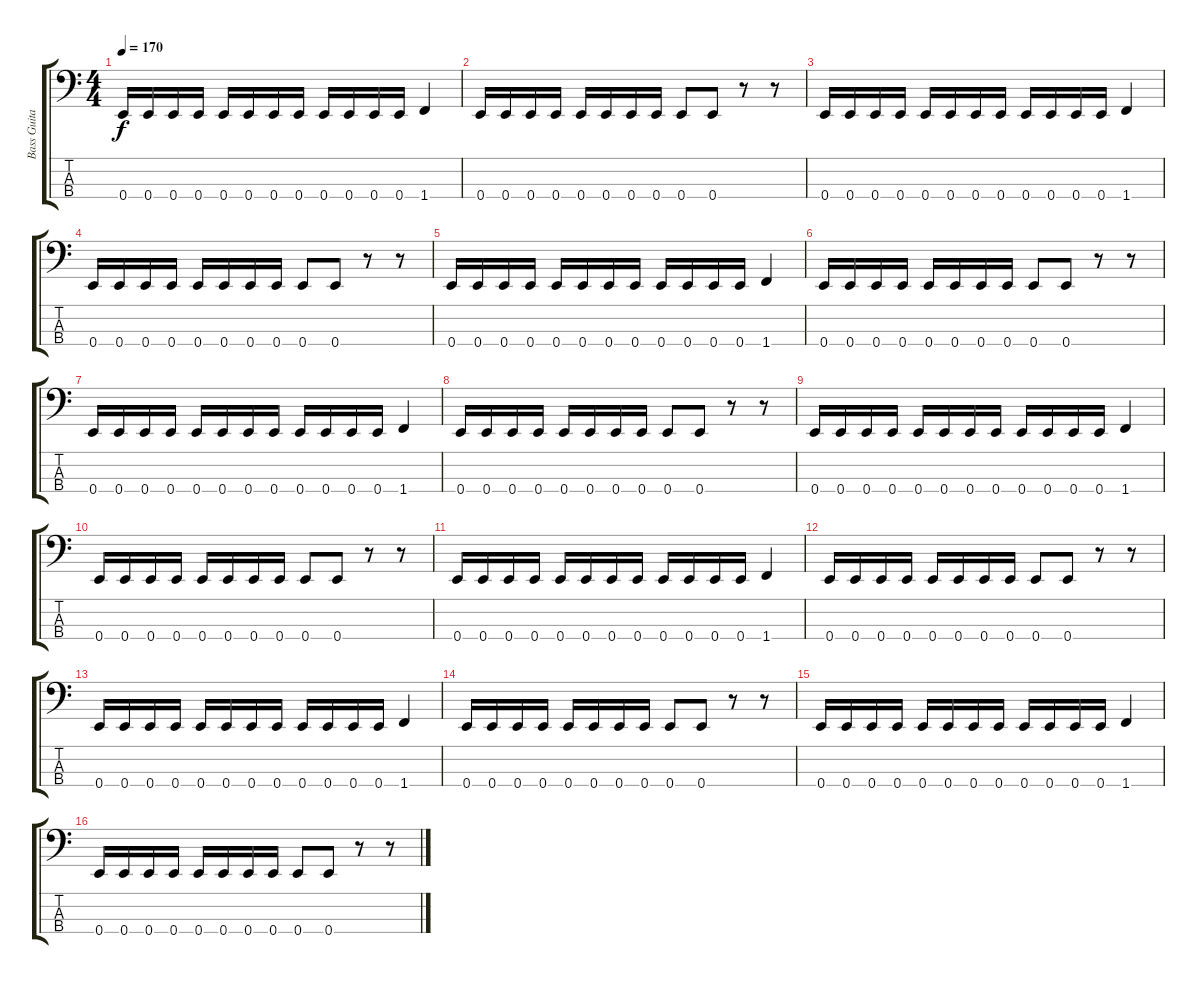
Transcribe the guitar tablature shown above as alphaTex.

\track ("Bass Guitar" "Bass Guita") {instrument electricbassfinger}
\staff {score tabs}
\tuning (G2 D2 A1 E1) {hide}
\ts (4 4)
\tempo 170
\clef f4
\ks c
0.4.16{dy f} 0.4.16 0.4.16 0.4.16 0.4.16 0.4.16 0.4.16 0.4.16 0.4.16 0.4.16 0.4.16 0.4.16 1.4.4 |
0.4.16 0.4.16 0.4.16 0.4.16 0.4.16 0.4.16 0.4.16 0.4.16 0.4.8 0.4.8 r.8 r.8 |
0.4.16 0.4.16 0.4.16 0.4.16 0.4.16 0.4.16 0.4.16 0.4.16 0.4.16 0.4.16 0.4.16 0.4.16 1.4.4 |
0.4.16 0.4.16 0.4.16 0.4.16 0.4.16 0.4.16 0.4.16 0.4.16 0.4.8 0.4.8 r.8 r.8 |
0.4.16 0.4.16 0.4.16 0.4.16 0.4.16 0.4.16 0.4.16 0.4.16 0.4.16 0.4.16 0.4.16 0.4.16 1.4.4 |
0.4.16 0.4.16 0.4.16 0.4.16 0.4.16 0.4.16 0.4.16 0.4.16 0.4.8 0.4.8 r.8 r.8 |
0.4.16 0.4.16 0.4.16 0.4.16 0.4.16 0.4.16 0.4.16 0.4.16 0.4.16 0.4.16 0.4.16 0.4.16 1.4.4 |
0.4.16 0.4.16 0.4.16 0.4.16 0.4.16 0.4.16 0.4.16 0.4.16 0.4.8 0.4.8 r.8 r.8 |
0.4.16 0.4.16 0.4.16 0.4.16 0.4.16 0.4.16 0.4.16 0.4.16 0.4.16 0.4.16 0.4.16 0.4.16 1.4.4 |
0.4.16 0.4.16 0.4.16 0.4.16 0.4.16 0.4.16 0.4.16 0.4.16 0.4.8 0.4.8 r.8 r.8 |
0.4.16 0.4.16 0.4.16 0.4.16 0.4.16 0.4.16 0.4.16 0.4.16 0.4.16 0.4.16 0.4.16 0.4.16 1.4.4 |
0.4.16 0.4.16 0.4.16 0.4.16 0.4.16 0.4.16 0.4.16 0.4.16 0.4.8 0.4.8 r.8 r.8 |
0.4.16 0.4.16 0.4.16 0.4.16 0.4.16 0.4.16 0.4.16 0.4.16 0.4.16 0.4.16 0.4.16 0.4.16 1.4.4 |
0.4.16 0.4.16 0.4.16 0.4.16 0.4.16 0.4.16 0.4.16 0.4.16 0.4.8 0.4.8 r.8 r.8 |
0.4.16 0.4.16 0.4.16 0.4.16 0.4.16 0.4.16 0.4.16 0.4.16 0.4.16 0.4.16 0.4.16 0.4.16 1.4.4 |
0.4.16 0.4.16 0.4.16 0.4.16 0.4.16 0.4.16 0.4.16 0.4.16 0.4.8 0.4.8 r.8 r.8
